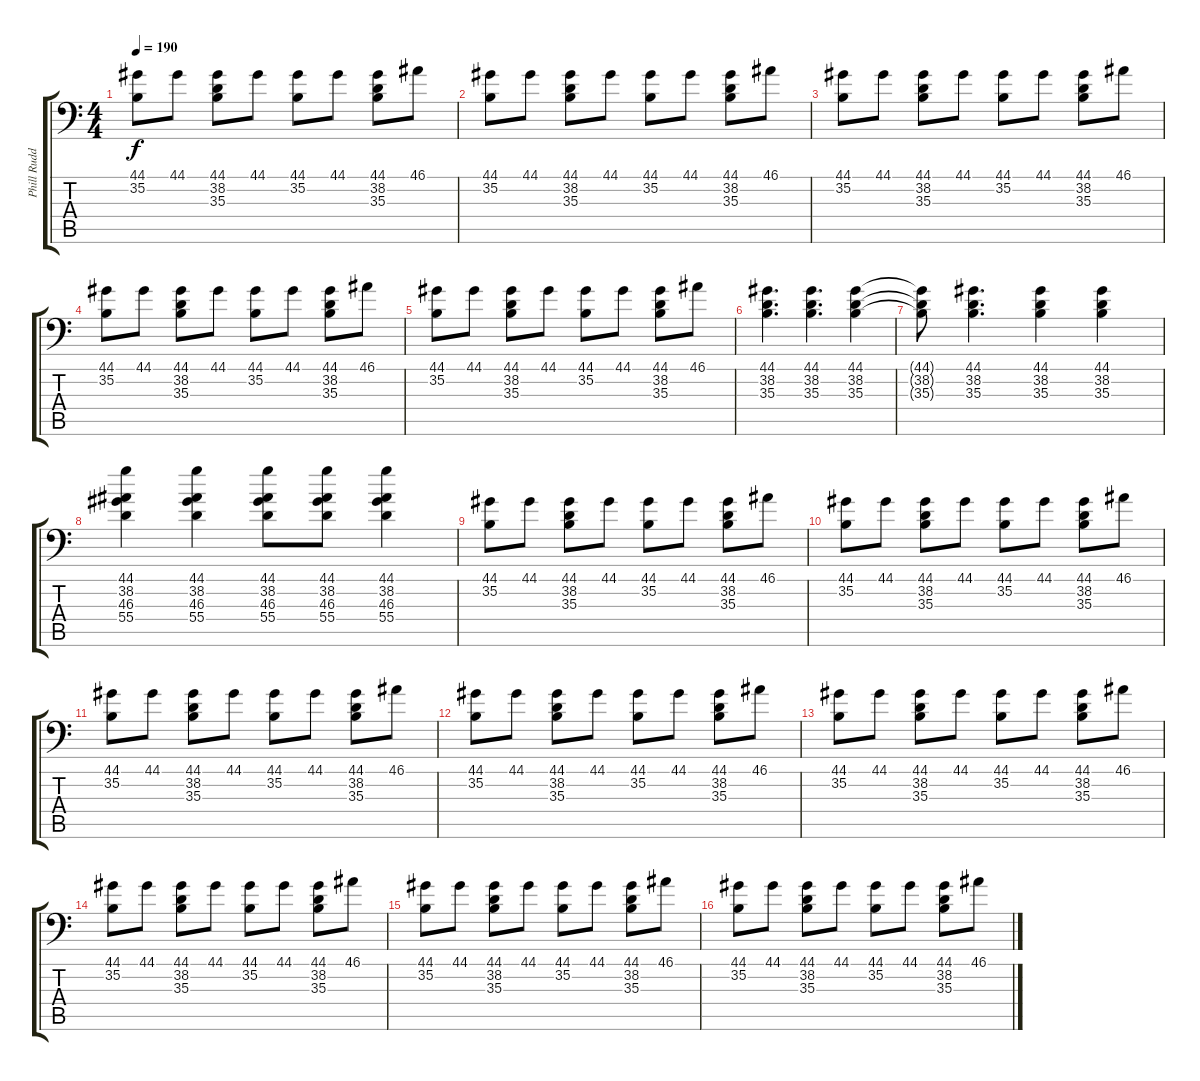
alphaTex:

\track ("Phill Rudd (Drums)" "Phill Rudd") {instrument acousticgrandpiano}
\staff {score tabs}
\tuning (C-1 C-1 C-1 C-1 C-1 C-1) {hide}
\ts (4 4)
\tempo 190
\clef f4
\ks c
(44.1 35.2).8{dy f} 44.1.8 (44.1 38.2 35.3).8 44.1.8 (44.1 35.2).8 44.1.8 (44.1 38.2 35.3).8 46.1.8 |
(44.1 35.2).8 44.1.8 (44.1 38.2 35.3).8 44.1.8 (44.1 35.2).8 44.1.8 (44.1 38.2 35.3).8 46.1.8 |
(44.1 35.2).8 44.1.8 (44.1 38.2 35.3).8 44.1.8 (44.1 35.2).8 44.1.8 (44.1 38.2 35.3).8 46.1.8 |
(44.1 35.2).8 44.1.8 (44.1 38.2 35.3).8 44.1.8 (44.1 35.2).8 44.1.8 (44.1 38.2 35.3).8 46.1.8 |
(44.1 35.2).8 44.1.8 (44.1 38.2 35.3).8 44.1.8 (44.1 35.2).8 44.1.8 (44.1 38.2 35.3).8 46.1.8 |
(44.1 38.2 35.3).4{d} (44.1 38.2 35.3).4{d} (44.1 38.2 35.3).4 |
(44.1{t} 38.2{t} 35.3{t}).8 (44.1 38.2 35.3).4{d} (44.1 38.2 35.3).4 (44.1 38.2 35.3).4 |
(44.1 38.2 46.3 55.4).4 (44.1 38.2 46.3 55.4).4 (44.1 38.2 46.3 55.4).8 (44.1 38.2 46.3 55.4).8 (44.1 38.2 46.3 55.4).4 |
(44.1 35.2).8 44.1.8 (44.1 38.2 35.3).8 44.1.8 (44.1 35.2).8 44.1.8 (44.1 38.2 35.3).8 46.1.8 |
(44.1 35.2).8 44.1.8 (44.1 38.2 35.3).8 44.1.8 (44.1 35.2).8 44.1.8 (44.1 38.2 35.3).8 46.1.8 |
(44.1 35.2).8 44.1.8 (44.1 38.2 35.3).8 44.1.8 (44.1 35.2).8 44.1.8 (44.1 38.2 35.3).8 46.1.8 |
(44.1 35.2).8 44.1.8 (44.1 38.2 35.3).8 44.1.8 (44.1 35.2).8 44.1.8 (44.1 38.2 35.3).8 46.1.8 |
(44.1 35.2).8 44.1.8 (44.1 38.2 35.3).8 44.1.8 (44.1 35.2).8 44.1.8 (44.1 38.2 35.3).8 46.1.8 |
(44.1 35.2).8 44.1.8 (44.1 38.2 35.3).8 44.1.8 (44.1 35.2).8 44.1.8 (44.1 38.2 35.3).8 46.1.8 |
(44.1 35.2).8 44.1.8 (44.1 38.2 35.3).8 44.1.8 (44.1 35.2).8 44.1.8 (44.1 38.2 35.3).8 46.1.8 |
(44.1 35.2).8 44.1.8 (44.1 38.2 35.3).8 44.1.8 (44.1 35.2).8 44.1.8 (44.1 38.2 35.3).8 46.1.8
